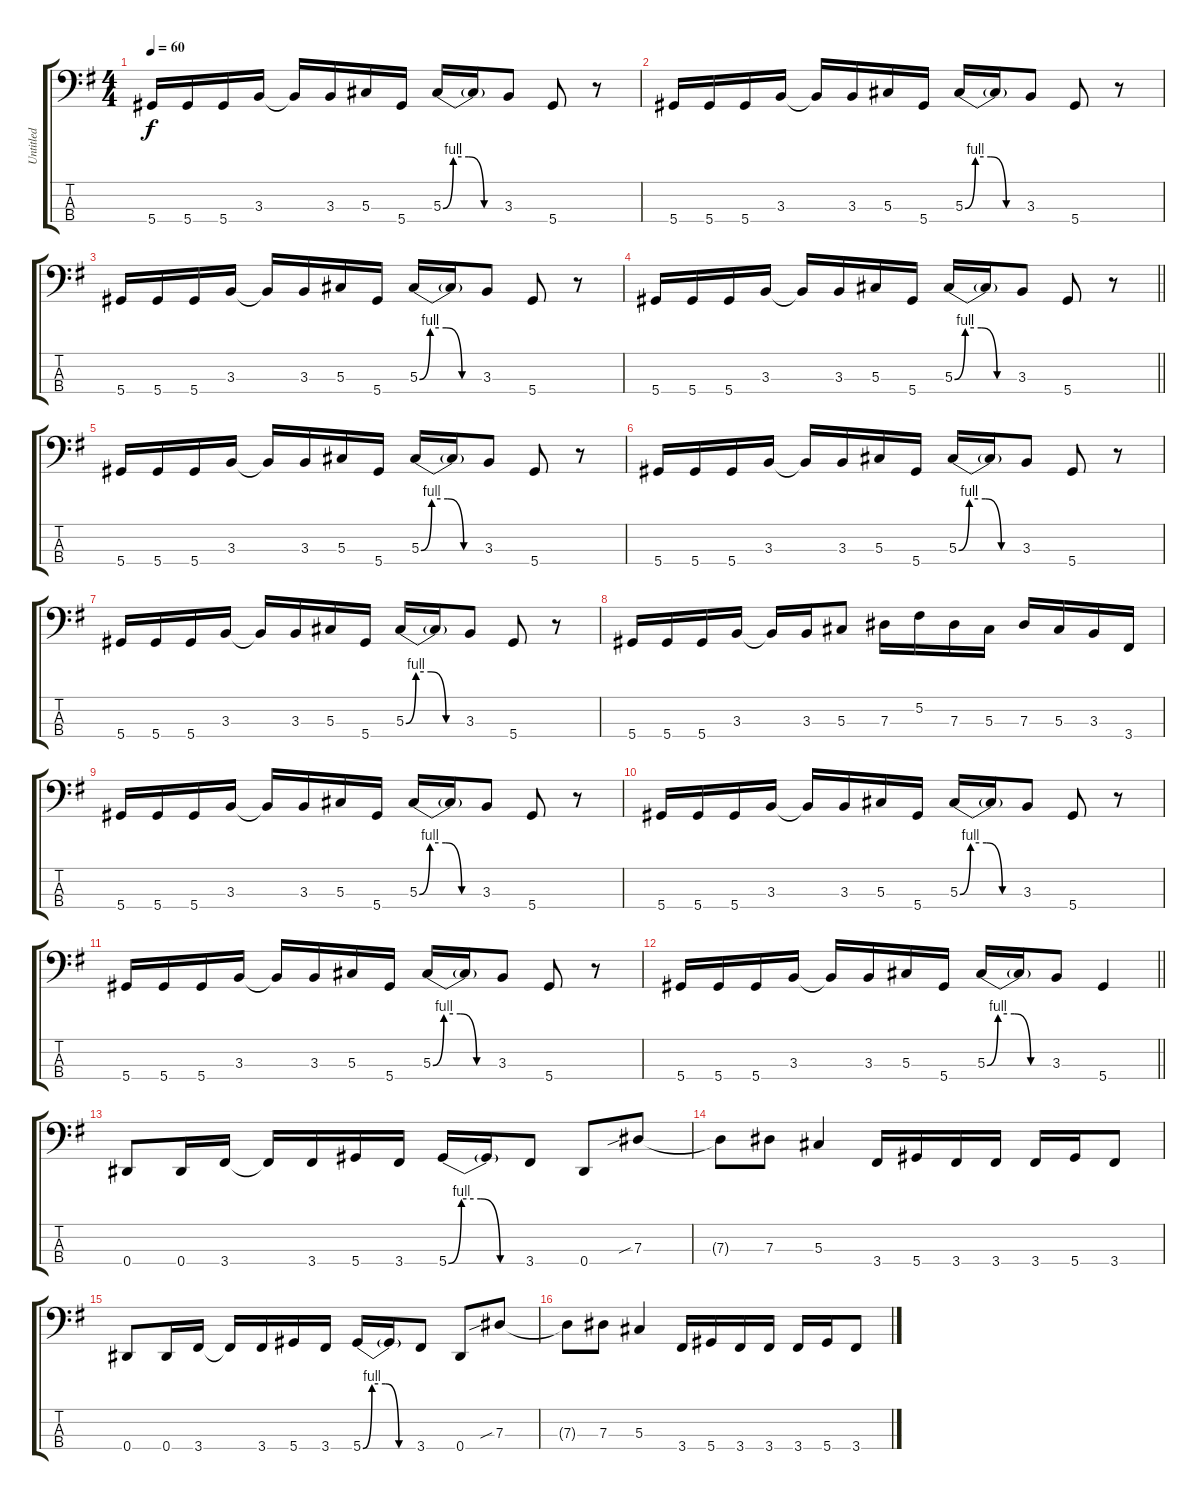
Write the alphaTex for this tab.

\track ("Untitled" "Untitled") {instrument electricbasspick}
\staff {score tabs}
\tuning (Gb2 Db2 Ab1 Eb1) {hide}
\ts (4 4)
\tempo 60
\clef f4
\ks g
5.4.16{dy f} 5.4.16 5.4.16 3.3.16 3.3{t}.16 3.3.16 5.3.16 5.4.16 5.3{be (custom 0 0 10 4 25 4 40 0 60 0)}.16 5.3{t}.16 3.3.8 5.4.8 r.8 |
5.4.16 5.4.16 5.4.16 3.3.16 3.3{t}.16 3.3.16 5.3.16 5.4.16 5.3{be (custom 0 0 10 4 25 4 40 0 60 0)}.16 5.3{t}.16 3.3.8 5.4.8 r.8 |
5.4.16 5.4.16 5.4.16 3.3.16 3.3{t}.16 3.3.16 5.3.16 5.4.16 5.3{be (custom 0 0 10 4 25 4 40 0 60 0)}.16 5.3{t}.16 3.3.8 5.4.8 r.8 |
\barLineRight lightlight
5.4.16 5.4.16 5.4.16 3.3.16 3.3{t}.16 3.3.16 5.3.16 5.4.16 5.3{be (custom 0 0 10 4 25 4 40 0 60 0)}.16 5.3{t}.16 3.3.8 5.4.8 r.8 |
5.4.16 5.4.16 5.4.16 3.3.16 3.3{t}.16 3.3.16 5.3.16 5.4.16 5.3{be (custom 0 0 10 4 25 4 40 0 60 0)}.16 5.3{t}.16 3.3.8 5.4.8 r.8 |
5.4.16 5.4.16 5.4.16 3.3.16 3.3{t}.16 3.3.16 5.3.16 5.4.16 5.3{be (custom 0 0 10 4 25 4 40 0 60 0)}.16 5.3{t}.16 3.3.8 5.4.8 r.8 |
5.4.16 5.4.16 5.4.16 3.3.16 3.3{t}.16 3.3.16 5.3.16 5.4.16 5.3{be (custom 0 0 10 4 25 4 40 0 60 0)}.16 5.3{t}.16 3.3.8 5.4.8 r.8 |
5.4.16 5.4.16 5.4.16 3.3.16 3.3{t}.16 3.3.16 5.3.8 7.3.16 5.2.16 7.3.16 5.3.16 7.3.16 5.3.16 3.3.16 3.4.16 |
5.4.16 5.4.16 5.4.16 3.3.16 3.3{t}.16 3.3.16 5.3.16 5.4.16 5.3{be (custom 0 0 10 4 25 4 40 0 60 0)}.16 5.3{t}.16 3.3.8 5.4.8 r.8 |
5.4.16 5.4.16 5.4.16 3.3.16 3.3{t}.16 3.3.16 5.3.16 5.4.16 5.3{be (custom 0 0 10 4 25 4 40 0 60 0)}.16 5.3{t}.16 3.3.8 5.4.8 r.8 |
5.4.16 5.4.16 5.4.16 3.3.16 3.3{t}.16 3.3.16 5.3.16 5.4.16 5.3{be (custom 0 0 10 4 25 4 40 0 60 0)}.16 5.3{t}.16 3.3.8 5.4.8 r.8 |
\barLineRight lightlight
5.4.16 5.4.16 5.4.16 3.3.16 3.3{t}.16 3.3.16 5.3.16 5.4.16 5.3{be (custom 0 0 10 4 25 4 40 0 60 0)}.16 5.3{t}.16 3.3.8 5.4.4 |
0.4.8 0.4.16 3.4.16 3.4{t}.16 3.4.16 5.4.16 3.4.16 5.4{be (custom 0 0 10 4 25 4 40 0 60 0)}.16 5.4{t}.16 3.4.8 0.4.8 7.3{sib}.8 |
7.3{t}.8 7.3.8 5.3.4 3.4.16 5.4.16 3.4.16 3.4.16 3.4.16 5.4.16 3.4.8 |
0.4.8 0.4.16 3.4.16 3.4{t}.16 3.4.16 5.4.16 3.4.16 5.4{be (custom 0 0 10 4 25 4 40 0 60 0)}.16 5.4{t}.16 3.4.8 0.4.8 7.3{sib}.8 |
7.3{t}.8 7.3.8 5.3.4 3.4.16 5.4.16 3.4.16 3.4.16 3.4.16 5.4.16 3.4.8
